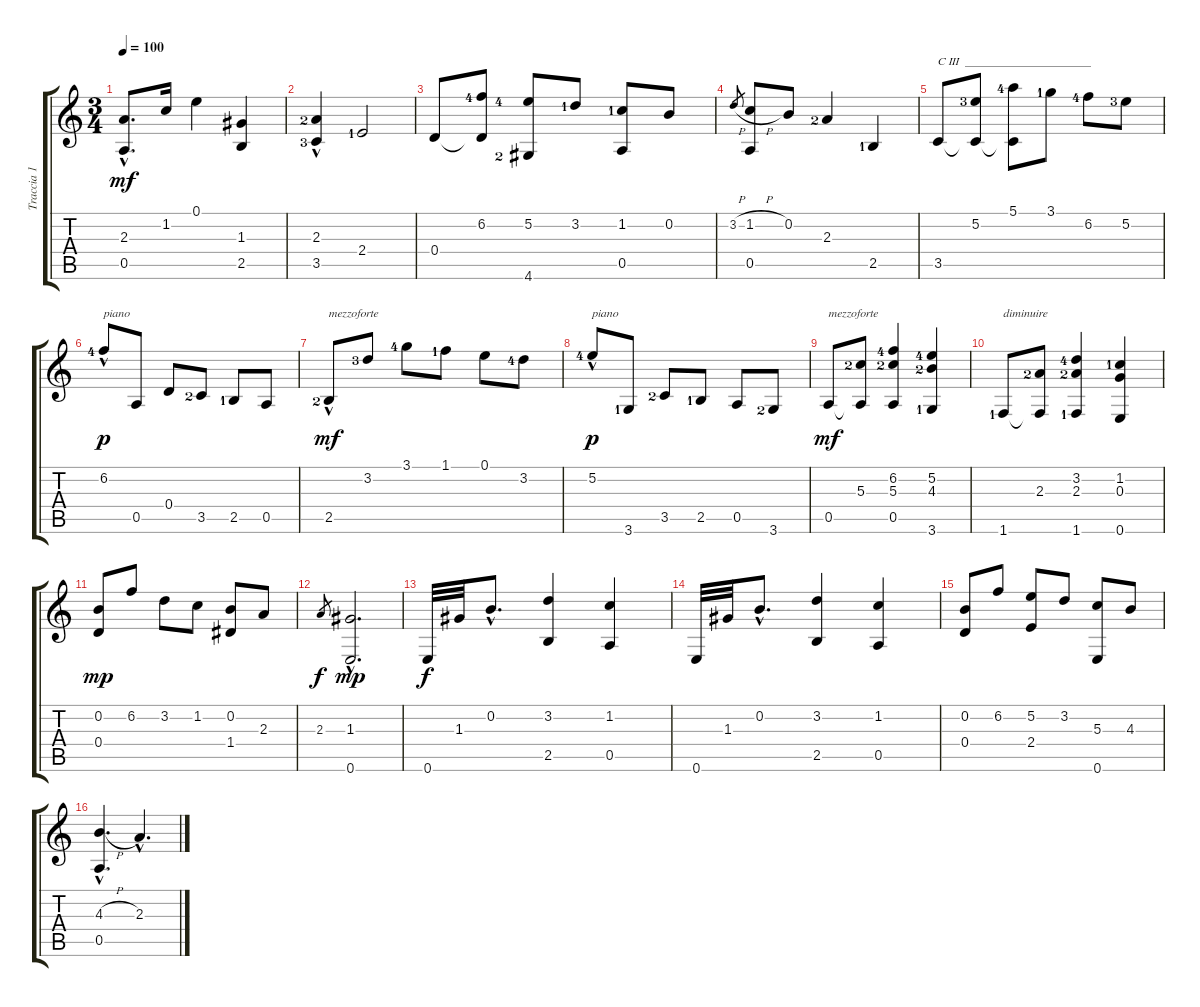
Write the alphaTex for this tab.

\track ("Traccia 1" "Traccia 1") {instrument acousticguitarnylon}
\staff {score tabs}
\tuning (E4 B3 G3 D3 A2 E2) {hide}
\ts (3 4)
\tempo 100
\clef g2
\ks c
(2.3{hac} 0.5).8{d dy mf} 1.2.16 0.1.4 (1.3 2.5).4 |
(2.3{lf 3} 3.5{hac lf 4}).4 2.4{lf 2}.2 |
0.4.8 (6.2{lf 5} 0.4{t}).8 (5.2{lf 5} 4.6{lf 3}).8 3.2{lf 2}.8 (1.2{lf 2} 0.5).8 0.2.8 |
3.2{h}.8{gr} (1.2{h} 0.5).8 0.2.8 2.3{lf 3}.4 2.5{lf 2}.4 |
3.5.8{txt "C III  _____________________"} (5.2{lf 4} 3.5{t}).8 (5.1{lf 5} 3.5{t}).8 3.1{lf 2}.8 6.2{lf 5}.8 5.2{lf 4}.8 |
6.2{hac lf 5}.8{txt "piano" dy p} 0.5.8 0.4.8 3.5{lf 3}.8 2.5{lf 2}.8 0.5.8 |
2.5{hac lf 3}.8{txt "mezzoforte" dy mf} 3.2{lf 4}.8 3.1{lf 5}.8 1.1{lf 2}.8 0.1.8 3.2{lf 5}.8 |
5.2{hac lf 5}.8{txt "piano" dy p} 3.6{lf 2}.8 3.5{lf 3}.8 2.5{lf 2}.8 0.5.8 3.6{lf 3}.8 |
0.5.8{txt "mezzoforte" dy mf} (5.3{lf 3} 0.5{t}).8 (6.2{lf 5} 5.3{lf 3} 0.5).4 (5.2{lf 5} 4.3{lf 3} 3.6{lf 2}).4 |
1.6{lf 2}.8{txt "diminuire"} (2.3{lf 3} 1.6{t}).8 (3.2{lf 5} 2.3{lf 3} 1.6{lf 2}).4 (1.2{lf 2} 0.3 0.6).4 |
(0.2 0.4).8{dy mp} 6.2.8 3.2.8 1.2.8 (0.2 1.4).8 2.3.8 |
2.3.8{gr dy f} (1.3{hac} 0.6{hac}).2{d dy mp} |
0.6.32{dy f} 1.3.32 0.2{hac}.8{d} (3.2 2.5).4 (1.2 0.5).4 |
0.6.32 1.3.32 0.2{hac}.8{d} (3.2 2.5).4 (1.2 0.5).4 |
(0.2 0.4).8 6.2.8 (5.2 2.4).8 3.2.8 (5.3 0.6).8 4.3.8 |
(4.3{h hac} 0.5{hac}).4{d} 2.3{hac}.4{d}
